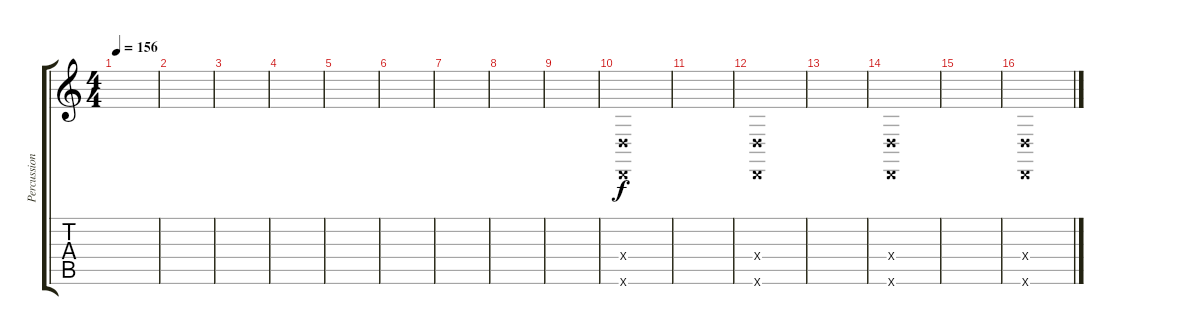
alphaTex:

\track ("Percussion" "Percussion") {instrument taikodrum}
\staff {score tabs}
\tuning (E4 B3 G3 D3 A2 D2) {hide}
\ts (4 4)
\tempo 156
\clef g2
\ks c
|
|
|
|
|
|
|
|
|
(0.4{x} 0.6{x}).1 |
|
(0.4{x} 0.6{x}).1 |
|
(0.4{x} 0.6{x}).1 |
|
(0.4{x} 0.6{x}).1
